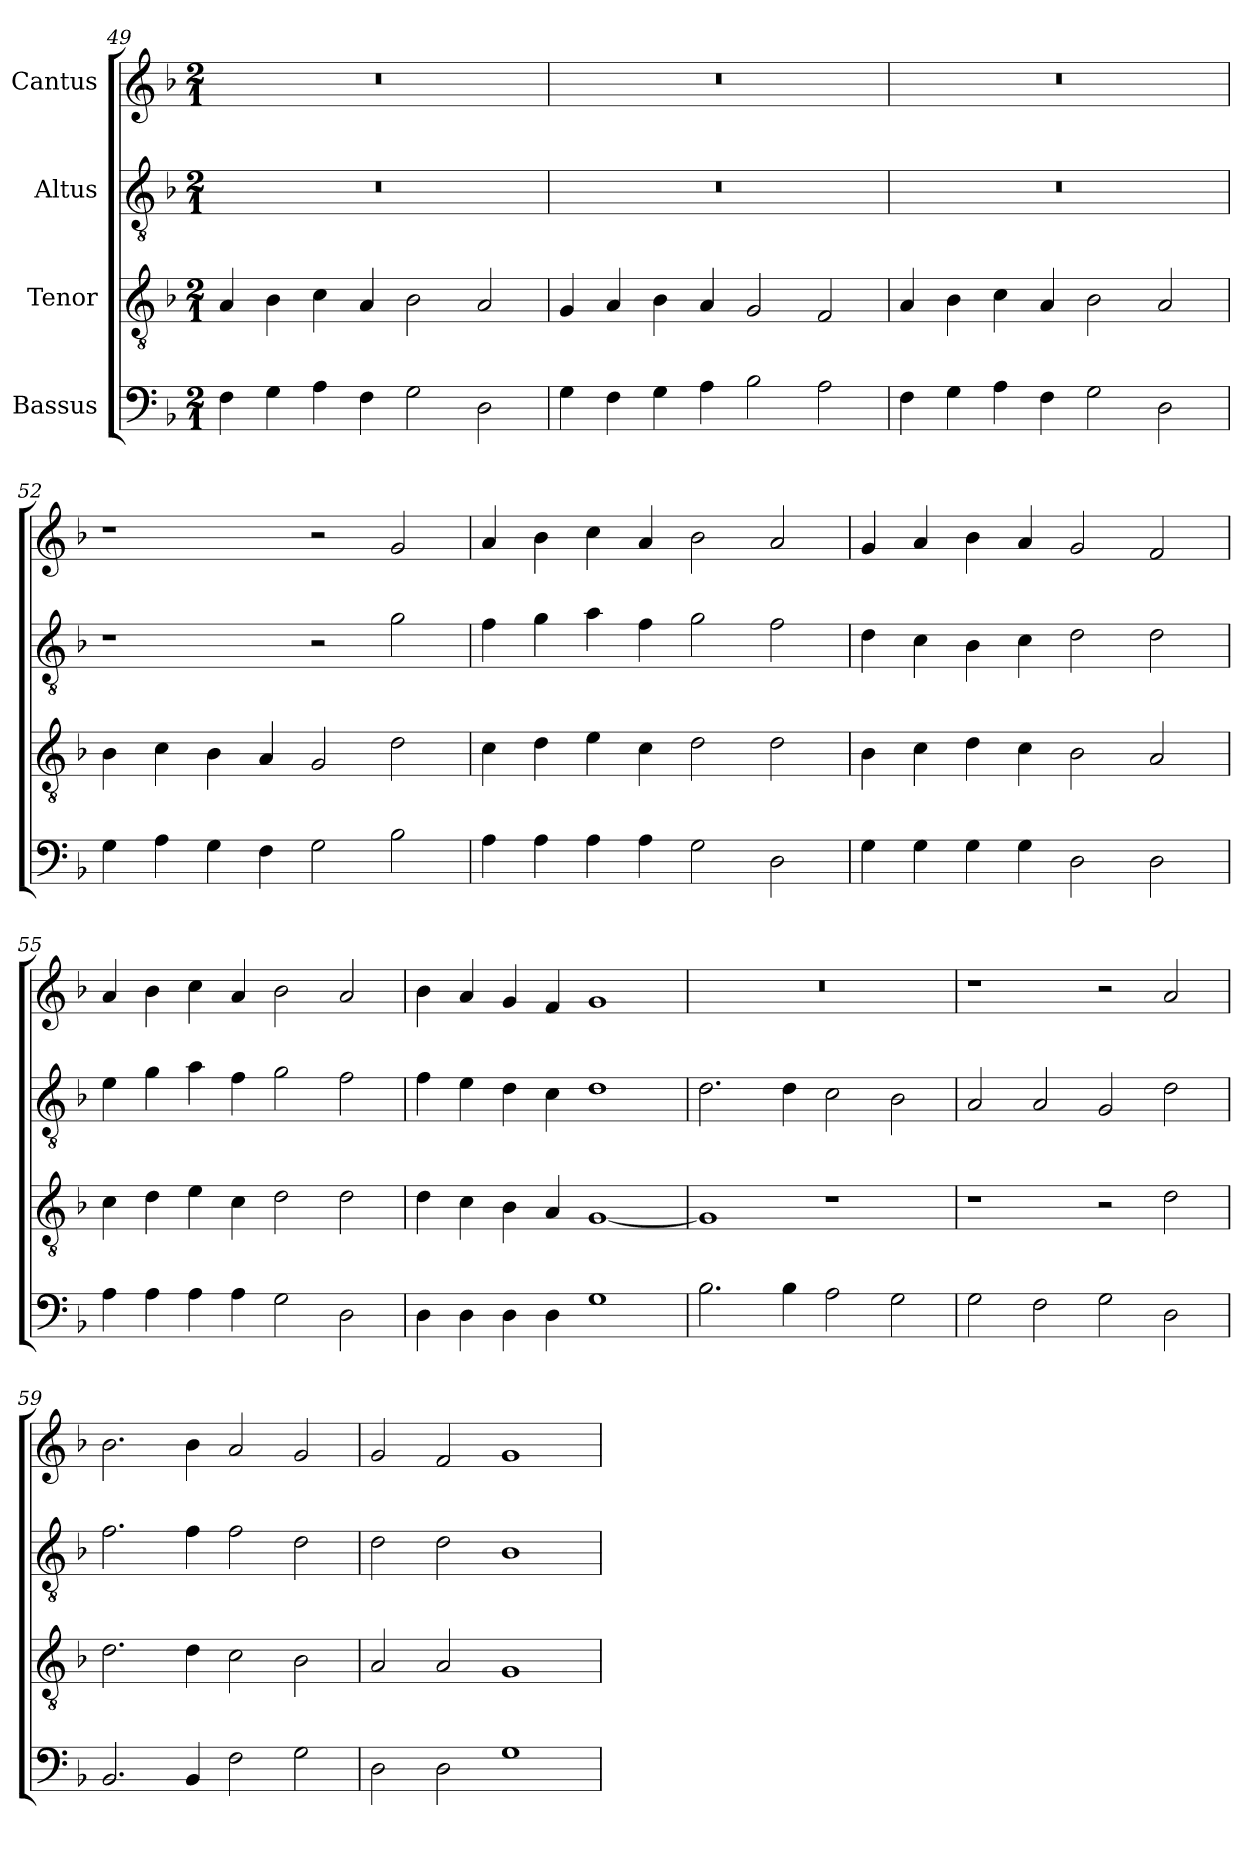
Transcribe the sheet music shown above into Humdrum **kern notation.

**kern	**kern	**kern	**kern
*part4	*part3	*part2	*part1
*staff4	*staff3	*staff2	*staff1
*I"Bassus	*I"Tenor	*I"Altus	*I"Cantus
*clefF4	*clefGv2	*clefGv2	*clefG2
*	*ITrd7c12	*ITrd7c12	*
*k[b-]	*k[b-]	*k[b-]	*k[b-]
*F:	*F:	*F:	*F:
*M2/1	*M2/1	*M2/1	*M2/1
=49	=49	=49	=49
!	!	!LO:N:vis=1	!LO:N:vis=1
4Fi\	4AAi/	0r	0r
4Gi\	4BB-i\	.	.
4Ai\	4Ci\	.	.
4Fi\	4AAi/	.	.
2Gi\	2BB-i\	.	.
2Di\	2AAi/	.	.
=50	=50	=50	=50
!	!	!LO:N:vis=1	!LO:N:vis=1
4Gi\	4GGi/	0r	0r
4Fi\	4AAi/	.	.
4Gi\	4BB-i\	.	.
4Ai\	4AAi/	.	.
2B-i\	2GGi/	.	.
2Ai\	2FFi/	.	.
!!LO:LB:g=z
=51	=51	=51	=51
!	!	!LO:N:vis=1	!LO:N:vis=1
4Fi\	4AAi/	0r	0r
4Gi\	4BB-i\	.	.
4Ai\	4Ci\	.	.
4Fi\	4AAi/	.	.
2Gi\	2BB-i\	.	.
2Di\	2AAi/	.	.
=52	=52	=52	=52
4Gi\	4BB-i\	1r	1r
4Ai\	4Ci\	.	.
4Gi\	4BB-i\	.	.
4Fi\	4AAi/	.	.
2Gi\	2GGi/	2r	2r
2B-i\	2Di\	2Gi\	2gi/
=53	=53	=53	=53
4Ai\	4Ci\	4Fi\	4ai/
4Ai\	4Di\	4Gi\	4b-i\
4Ai\	4Ei\	4Ai\	4cci\
4Ai\	4Ci\	4Fi\	4ai/
2Gi\	2Di\	2Gi\	2b-i\
2Di\	2Di\	2Fi\	2ai/
=54	=54	=54	=54
4Gi\	4BB-i\	4Di\	4gi/
4Gi\	4Ci\	4Ci\	4ai/
4Gi\	4Di\	4BB-i\	4b-i\
4Gi\	4Ci\	4Ci\	4ai/
2Di\	2BB-i\	2Di\	2gi/
2Di\	2AAi/	2Di\	2fi/
!!LO:LB:g=z
=55	=55	=55	=55
4Ai\	4Ci\	4Ei\	4ai/
4Ai\	4Di\	4Gi\	4b-i\
4Ai\	4Ei\	4Ai\	4cci\
4Ai\	4Ci\	4Fi\	4ai/
2Gi\	2Di\	2Gi\	2b-i\
2Di\	2Di\	2Fi\	2ai/
=56	=56	=56	=56
4Di\	4Di\	4Fi\	4b-i\
4Di\	4Ci\	4Ei\	4ai/
4Di\	4BB-i\	4Di\	4gi/
4Di\	4AAi/	4Ci\	4fi/
1Gi	[<1GGi	1Di	1gi
=57	=57	=57	=57
!	!	!	!LO:N:vis=1
2.B-i\	1GGi]	2.Di\	0r
4B-i\	.	4Di\	.
2Ai\	1r	2Ci\	.
2Gi\	.	2BB-i\	.
=58	=58	=58	=58
2Gi\	1r	2AAi/	1r
2Fi\	.	2AAi/	.
2Gi\	2r	2GGi/	2r
2Di\	2Di\	2Di\	2ai/
=59	=59	=59	=59
2.BB-i/	2.Di\	2.Fi\	2.b-i\
4BB-i/	4Di\	4Fi\	4b-i\
2Fi\	2Ci\	2Fi\	2ai/
2Gi\	2BB-i\	2Di\	2gi/
!!LO:PB:g=z
=60	=60	=60	=60
2Di\	2AAi/	2Di\	2gi/
2Di\	2AAi/	2Di\	2fi/
1Gi	1GGi	1BB-i	1gi
=	=	=	=
*-	*-	*-	*-
